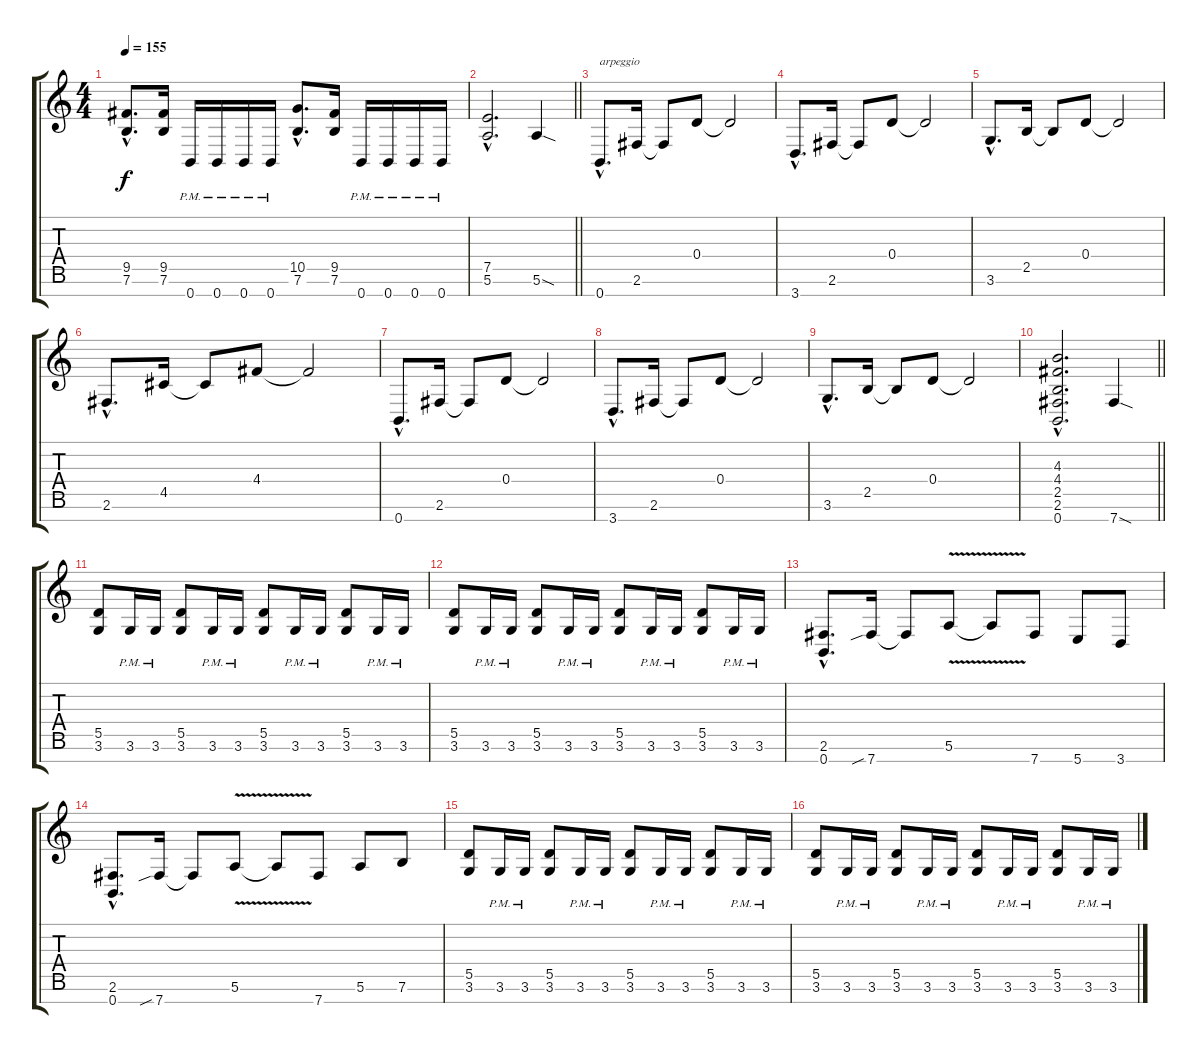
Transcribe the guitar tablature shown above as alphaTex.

\track "" {instrument distortionguitar}
\staff {score tabs}
\tuning (E4 B3 G3 D3 A2 E2 B1) {hide}
\ts (4 4)
\tempo 155
\clef g2
\ks c
(9.5{hac} 7.6{hac}).8{d dy f} (9.5 7.6).16 0.7{pm}.16 0.7{pm}.16 0.7{pm}.16 0.7{pm}.16 (10.5{hac} 7.6{hac}).8{d} (9.5 7.6).16 0.7{pm}.16 0.7{pm}.16 0.7{pm}.16 0.7{pm}.16 |
\barLineRight lightlight
(7.5{hac} 5.6{hac}).2{d} 5.6{sod}.4 |
0.7{hac}.8{d txt "arpeggio"} 2.6.16 2.6{t}.8 0.4.8 0.4{t}.2 |
3.7{hac}.8{d} 2.6.16 2.6{t}.8 0.4.8 0.4{t}.2 |
3.6{hac}.8{d} 2.5.16 2.5{t}.8 0.4.8 0.4{t}.2 |
2.6{hac}.8{d} 4.5.16 4.5{t}.8 4.4.8 4.4{t}.2 |
0.7{hac}.8{d} 2.6.16 2.6{t}.8 0.4.8 0.4{t}.2 |
3.7{hac}.8{d} 2.6.16 2.6{t}.8 0.4.8 0.4{t}.2 |
3.6{hac}.8{d} 2.5.16 2.5{t}.8 0.4.8 0.4{t}.2 |
\barLineRight lightlight
(4.3{hac} 4.4{hac} 2.5{hac} 2.6{hac} 0.7{hac}).2{d} 7.7{sod}.4 |
(5.5 3.6).8 3.6{pm}.16 3.6{pm}.16 (5.5 3.6).8 3.6{pm}.16 3.6{pm}.16 (5.5 3.6).8 3.6{pm}.16 3.6{pm}.16 (5.5 3.6).8 3.6{pm}.16 3.6{pm}.16 |
(5.5 3.6).8 3.6{pm}.16 3.6{pm}.16 (5.5 3.6).8 3.6{pm}.16 3.6{pm}.16 (5.5 3.6).8 3.6{pm}.16 3.6{pm}.16 (5.5 3.6).8 3.6{pm}.16 3.6{pm}.16 |
(2.6{hac} 0.7{hac}).8{d} 7.7{sib}.16 7.7{t}.8 5.6{v}.8 5.6{t}.8 7.7.8 5.7.8 3.7.8 |
(2.6{hac} 0.7{hac}).8{d} 7.7{sib}.16 7.7{t}.8 5.6{v}.8 5.6{t}.8 7.7.8 5.6.8 7.6.8 |
(5.5 3.6).8 3.6{pm}.16 3.6{pm}.16 (5.5 3.6).8 3.6{pm}.16 3.6{pm}.16 (5.5 3.6).8 3.6{pm}.16 3.6{pm}.16 (5.5 3.6).8 3.6{pm}.16 3.6{pm}.16 |
(5.5 3.6).8 3.6{pm}.16 3.6{pm}.16 (5.5 3.6).8 3.6{pm}.16 3.6{pm}.16 (5.5 3.6).8 3.6{pm}.16 3.6{pm}.16 (5.5 3.6).8 3.6{pm}.16 3.6{pm}.16
